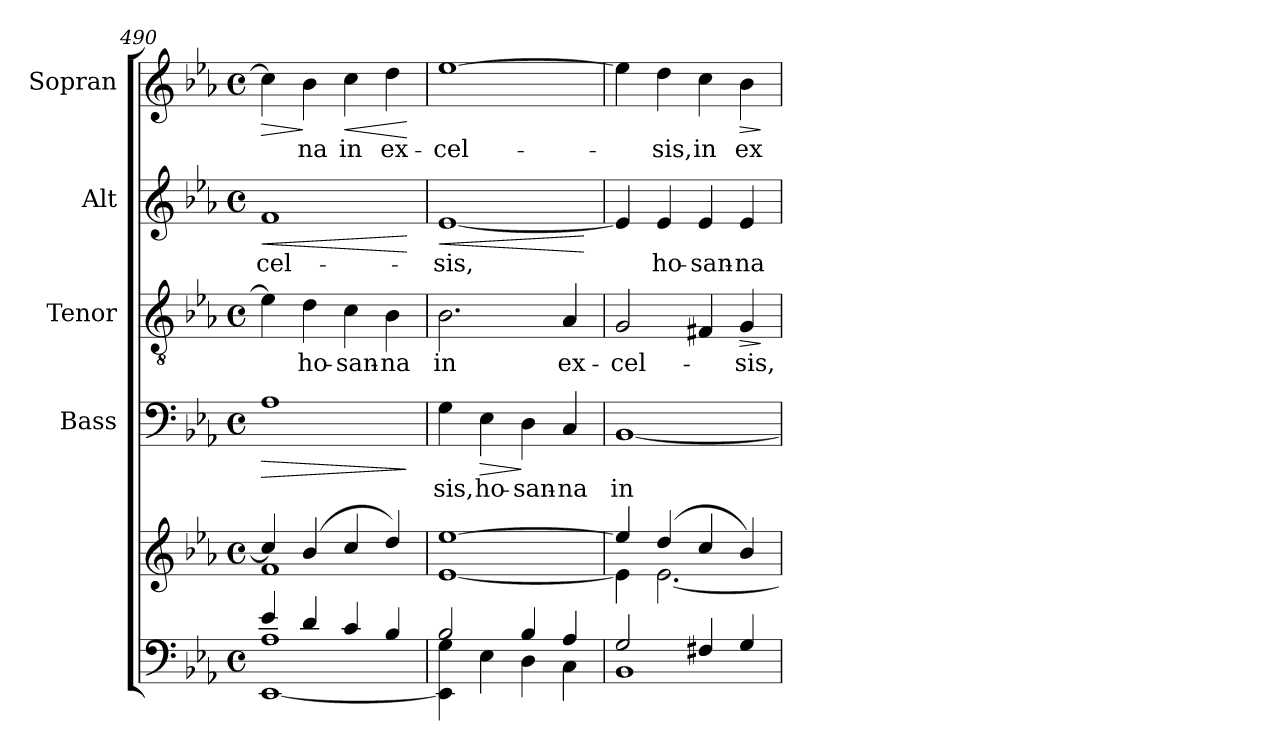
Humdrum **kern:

**kern	**kern	**kern	**text	**dynam	**kern	**text	**dynam	**kern	**text	**dynam	**kern	**text	**dynam
*part5	*part5	*part4	*part4	*part4	*part3	*part3	*part3	*part2	*part2	*part2	*part1	*part1	*part1
*staff6	*staff5	*staff4	*staff4	*staff4	*staff3	*staff3	*staff3	*staff2	*staff2	*staff2	*staff1	*staff1	*staff1
*	*	*I"Bass	*	*	*I"Tenor	*	*	*I"Alt	*	*	*I"Sopran	*	*
*	*	*I'B.	*	*	*I'T.	*	*	*I'A.	*	*	*I'S.	*	*
*clefF4	*clefG2	*clefF4	*	*	*clefGv2	*	*	*clefG2	*	*	*clefG2	*	*
*k[b-e-a-]	*k[b-e-a-]	*k[b-e-a-]	*	*	*k[b-e-a-]	*	*	*k[b-e-a-]	*	*	*k[b-e-a-]	*	*
*E-:	*E-:	*E-:	*	*	*E-:	*	*	*E-:	*	*	*E-:	*	*
*M4/4	*M4/4	*M4/4	*	*	*M4/4	*	*	*M4/4	*	*	*M4/4	*	*
*met(c)	*met(c)	*met(c)	*	*	*met(c)	*	*	*met(c)	*	*	*met(c)	*	*
=490	=490	=490	=490	=490	=490	=490	=490	=490	=490	=490	=490	=490	=490
*^	*^	*	*	*	*	*	*	*	*	*	*	*	*
!	!	!	!	!	!	!LO:HP:b	!	!	!	!	!LO:LY:b	!LO:HP:b	!	!	!LO:HP:b
4e-/	[<1EE- 1A-	4cc/]	1f	1A-	.	>	4e-\]	.	.	1f	-cel-	<	4cc\]	.	>
!	!	!	!	!	!	!	!	!LO:LY:b	!	!	!	!	!	!LO:LY:b	!
4d/	.	(4b-/	.	.	.	.	4d\	ho-	.	.	.	.	4b-\	-na	]
!	!	!	!	!	!	!	!	!LO:LY:b	!	!	!	!	!	!LO:LY:b	!LO:HP:b
4c/	.	4cc/	.	.	.	.	4c\	-san-	.	.	.	.	4cc\	in	<
!	!	!	!	!	!	!	!	!LO:LY:b	!	!	!	!	!	!LO:LY:b	!
4B-/	.	4dd/)	.	.	.	.	4B-\	-na	.	.	.	.	4dd\	ex-	.
*v	*v	*	*	*	*	*	*	*	*	*	*	*	*	*	*
*	*v	*v	*	*	*	*	*	*	*	*	*	*	*	*
.	.	.	.	]	.	.	.	.	.	[	.	.	[
=491	=491	=491	=491	=491	=491	=491	=491	=491	=491	=491	=491	=491	=491
*^	*^	*	*	*	*	*	*	*	*	*	*	*	*
!	!	!	!	!	!LO:LY:b	!	!	!LO:LY:b	!	!	!LO:LY:b	!LO:HP:b	!	!LO:LY:b	!
2B-/	4EE-\] 4G\	[>1ee-	[<1e-	4G\	-sis,	.	2.B-\	in	.	[1e-	-sis,	<	[1ee-	-cel-	.
!	!	!	!	!	!LO:LY:b	!LO:HP:b	!	!	!	!	!	!	!	!	!
.	4E-\	.	.	4E-\	ho-	>	.	.	.	.	.	.	.	.	.
!	!	!	!	!	!LO:LY:b	!	!	!	!	!	!	!	!	!	!
4B-/	4D\	.	.	4D\	-san-	]	.	.	.	.	.	.	.	.	.
!	!	!	!	!	!LO:LY:b	!	!	!LO:LY:b	!	!	!	!	!	!	!
4A-/	4C\	.	.	4C/	-na	.	4A-/	ex-	.	.	.	.	.	.	.
*v	*v	*	*	*	*	*	*	*	*	*	*	*	*	*	*
*	*v	*v	*	*	*	*	*	*	*	*	*	*	*	*
.	.	.	.	.	.	.	.	.	.	[	.	.	.
=492	=492	=492	=492	=492	=492	=492	=492	=492	=492	=492	=492	=492	=492
*^	*^	*	*	*	*	*	*	*	*	*	*	*	*
!	!	!	!	!	!LO:LY:b	!	!	!LO:LY:b	!	!	!	!	!	!	!
2G/	1BB-	4ee-/]	4e-\]	[1BB-	in	.	2G/	-cel-	.	4e-/]	.	.	4ee-\]	.	.
!	!	!	!	!	!	!	!	!	!	!	!LO:LY:b	!	!	!LO:LY:b	!
.	.	(4dd/	[<2.e-\	.	.	.	.	.	.	4e-/	ho-	.	4dd\	-sis,	.
!	!	!	!	!	!	!	!	!	!	!	!LO:LY:b	!	!	!LO:LY:b	!
4F#X/	.	4cc/	.	.	.	.	4F#X/	.	.	4e-/	-san-	.	4cc\	in	.
!	!	!	!	!	!	!	!	!LO:LY:b	!LO:HP:b	!	!LO:LY:b	!	!	!LO:LY:b	!LO:HP:b
4G/	.	4b-/)	.	.	.	.	4G/	-sis,	>	4e-/	-na	.	4b-\	ex-	>
*v	*v	*	*	*	*	*	*	*	*	*	*	*	*	*	*
*	*v	*v	*	*	*	*	*	*	*	*	*	*	*	*
.	.	.	.	.	.	.	]	.	.	.	.	.	]
=	=	=	=	=	=	=	=	=	=	=	=	=	=
*-	*-	*-	*-	*-	*-	*-	*-	*-	*-	*-	*-	*-	*-
